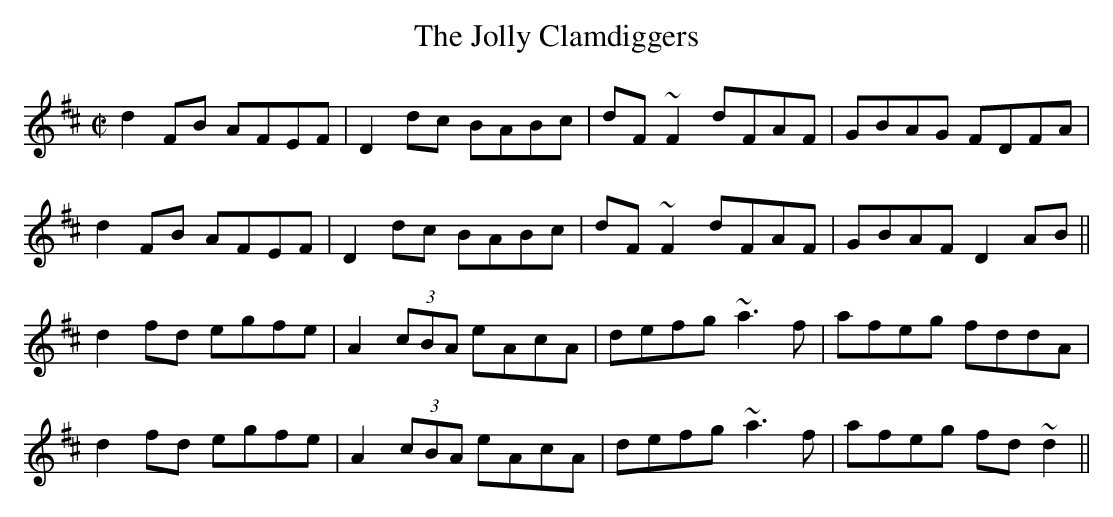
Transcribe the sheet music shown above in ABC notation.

X:1
T:Jolly Clamdiggers, The
E:7.5
M:C|
K:D
d2 FB AFEF|D2dc BABc|dF~F2 dFAF|GBAG FDFA|
d2 FB AFEF|D2dc BABc|dF~F2dFAF|GBAF D2 AB||
d2 fd egfe|A2 (3cBA eAcA|defg ~a3 f|afeg fddA|
d2 fd egfe|A2 (3cBA eAcA|defg ~a3 f|afeg fd ~d2||
